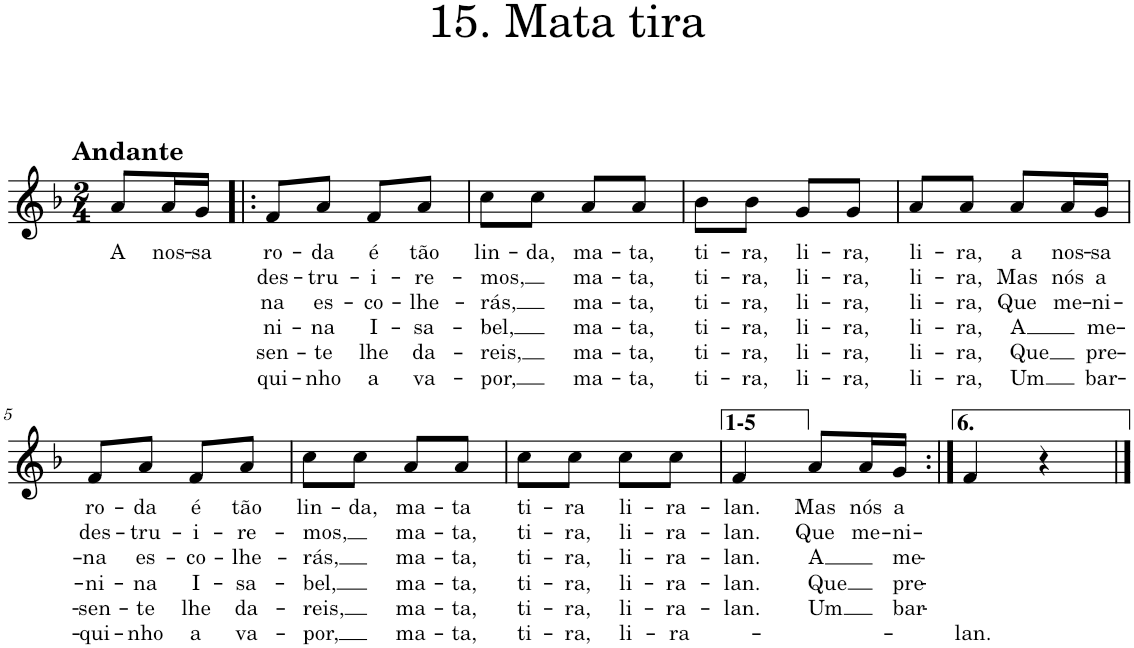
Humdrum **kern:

**kern	**text	**text	**text	**text	**text	**text
*part1	*part1	*part1	*part1	*part1	*part1	*part1
*staff1	*staff1	*staff1	*staff1	*staff1	*staff1	*staff1
*I"Piano	*	*	*	*	*	*
*I'Pno.	*	*	*	*	*	*
*clefG2	*	*	*	*	*	*
*k[b-]	*	*	*	*	*	*
*M2/4	*	*	*	*	*	*
=	=	=	=	=	=	=
!LO:TX:a:B:t=Andante	!	!	!	!	!	!
!	!LO:LY:b	!	!	!	!	!
8a/L	A	.	.	.	.	.
!	!LO:LY:b	!	!	!	!	!
16a/L	nos-	.	.	.	.	.
!	!LO:LY:b	!	!	!	!	!
16g/JJ	-sa	.	.	.	.	.
=1!|:	=1!|:	=1!|:	=1!|:	=1!|:	=1!|:	=1!|:
!	!LO:LY:b	!LO:LY:b	!LO:LY:b	!LO:LY:b	!LO:LY:b	!LO:LY:b
8f/L	ro-	des-	na	ni-	sen-	qui-
!	!LO:LY:b	!LO:LY:b	!LO:LY:b	!LO:LY:b	!LO:LY:b	!LO:LY:b
8a/J	-da	-tru-	es-	-na	-te	-nho
!	!LO:LY:b	!LO:LY:b	!LO:LY:b	!LO:LY:b	!LO:LY:b	!LO:LY:b
8f/L	é	-i-	-co-	I-	lhe	a
!	!LO:LY:b	!LO:LY:b	!LO:LY:b	!LO:LY:b	!LO:LY:b	!LO:LY:b
8a/J	tão	-re-	-lhe-	-sa-	da-	va-
=2	=2	=2	=2	=2	=2	=2
!	!LO:LY:b	!LO:LY:b	!LO:LY:b	!LO:LY:b	!LO:LY:b	!LO:LY:b
8cc\L	lin-	-mos,	-rás,	-bel,	-reis,	-por,
!	!LO:LY:b	!	!	!	!	!
8cc\J	-da,	.	.	.	.	.
!	!LO:LY:b	!LO:LY:b	!LO:LY:b	!LO:LY:b	!LO:LY:b	!LO:LY:b
8a/L	ma-	ma-	ma-	ma-	ma-	ma-
!	!LO:LY:b	!LO:LY:b	!LO:LY:b	!LO:LY:b	!LO:LY:b	!LO:LY:b
8a/J	-ta,	-ta,	-ta,	-ta,	-ta,	-ta,
=3	=3	=3	=3	=3	=3	=3
!	!LO:LY:b	!LO:LY:b	!LO:LY:b	!LO:LY:b	!LO:LY:b	!LO:LY:b
8b-\L	ti-	ti-	ti-	ti-	ti-	ti-
!	!LO:LY:b	!LO:LY:b	!LO:LY:b	!LO:LY:b	!LO:LY:b	!LO:LY:b
8b-\J	-ra,	-ra,	-ra,	-ra,	-ra,	-ra,
!	!LO:LY:b	!LO:LY:b	!LO:LY:b	!LO:LY:b	!LO:LY:b	!LO:LY:b
8g/L	li-	li-	li-	li-	li-	li-
!	!LO:LY:b	!LO:LY:b	!LO:LY:b	!LO:LY:b	!LO:LY:b	!LO:LY:b
8g/J	-ra,	-ra,	-ra,	-ra,	-ra,	-ra,
=4	=4	=4	=4	=4	=4	=4
!	!LO:LY:b	!LO:LY:b	!LO:LY:b	!LO:LY:b	!LO:LY:b	!LO:LY:b
8a/L	li-	li-	li-	li-	li-	li-
!	!LO:LY:b	!LO:LY:b	!LO:LY:b	!LO:LY:b	!LO:LY:b	!LO:LY:b
8a/J	-ra,	-ra,	-ra,	-ra,	-ra,	-ra,
!	!LO:LY:b	!LO:LY:b	!LO:LY:b	!LO:LY:b	!LO:LY:b	!LO:LY:b
8a/L	a	Mas	Que	A	Que	Um
!	!LO:LY:b	!LO:LY:b	!LO:LY:b	!	!	!
16a/L	nos-	nós	me-	.	.	.
!	!LO:LY:b	!LO:LY:b	!LO:LY:b	!LO:LY:b	!LO:LY:b	!LO:LY:b
16g/JJ	-sa	a	-ni-	me-	pre-	bar-
!!LO:LB:g=z
=5	=5	=5	=5	=5	=5	=5
!	!LO:LY:b	!LO:LY:b	!LO:LY:b	!LO:LY:b	!LO:LY:b	!LO:LY:b
8f/L	ro-	des-	-na	-ni-	-sen-	-qui-
!	!LO:LY:b	!LO:LY:b	!LO:LY:b	!LO:LY:b	!LO:LY:b	!LO:LY:b
8a/J	-da	-tru-	es-	-na	-te	-nho
!	!LO:LY:b	!LO:LY:b	!LO:LY:b	!LO:LY:b	!LO:LY:b	!LO:LY:b
8f/L	é	-i-	-co-	I-	lhe	a
!	!LO:LY:b	!LO:LY:b	!LO:LY:b	!LO:LY:b	!LO:LY:b	!LO:LY:b
8a/J	tão	-re-	-lhe-	-sa-	da-	va-
=6	=6	=6	=6	=6	=6	=6
!	!LO:LY:b	!LO:LY:b	!LO:LY:b	!LO:LY:b	!LO:LY:b	!LO:LY:b
8cc\L	lin-	-mos,	-rás,	-bel,	-reis,	-por,
!	!LO:LY:b	!	!	!	!	!
8cc\J	-da,	.	.	.	.	.
!	!LO:LY:b	!LO:LY:b	!LO:LY:b	!LO:LY:b	!LO:LY:b	!LO:LY:b
8a/L	ma-	ma-	ma-	ma-	ma-	ma-
!	!LO:LY:b	!LO:LY:b	!LO:LY:b	!LO:LY:b	!LO:LY:b	!LO:LY:b
8a/J	-ta	-ta,	-ta,	-ta,	-ta,	-ta,
=7	=7	=7	=7	=7	=7	=7
!	!LO:LY:b	!LO:LY:b	!LO:LY:b	!LO:LY:b	!LO:LY:b	!LO:LY:b
8cc\L	ti-	ti-	ti-	ti-	ti-	ti-
!	!LO:LY:b	!LO:LY:b	!LO:LY:b	!LO:LY:b	!LO:LY:b	!LO:LY:b
8cc\J	-ra	-ra,	-ra,	-ra,	-ra,	-ra,
!	!LO:LY:b	!LO:LY:b	!LO:LY:b	!LO:LY:b	!LO:LY:b	!LO:LY:b
8cc\L	li-	li-	li-	li-	li-	li-
!	!LO:LY:b	!LO:LY:b	!LO:LY:b	!LO:LY:b	!LO:LY:b	!LO:LY:b
8cc\J	-ra-	-ra-	-ra-	-ra-	-ra-	-ra-
=8	=8	=8	=8	=8	=8	=8
!	!LO:LY:b	!LO:LY:b	!LO:LY:b	!LO:LY:b	!LO:LY:b	!
4f/	-lan.	-lan.	-lan.	-lan.	-lan.	.
!	!LO:LY:b	!LO:LY:b	!LO:LY:b	!LO:LY:b	!LO:LY:b	!
8a/L	Mas	Que	A	Que	Um	.
!	!LO:LY:b	!LO:LY:b	!	!	!	!
16a/L	nós	me-	.	.	.	.
!	!LO:LY:b	!LO:LY:b	!LO:LY:b	!LO:LY:b	!LO:LY:b	!
16g/JJ	a	-ni-	me-	pre-	bar-	.
=9:|!	=9:|!	=9:|!	=9:|!	=9:|!	=9:|!	=9:|!
!	!	!	!	!	!	!LO:LY:b
4f/	.	.	.	.	.	lan.
4r	.	.	.	.	.	.
==	==	==	==	==	==	==
*-	*-	*-	*-	*-	*-	*-
